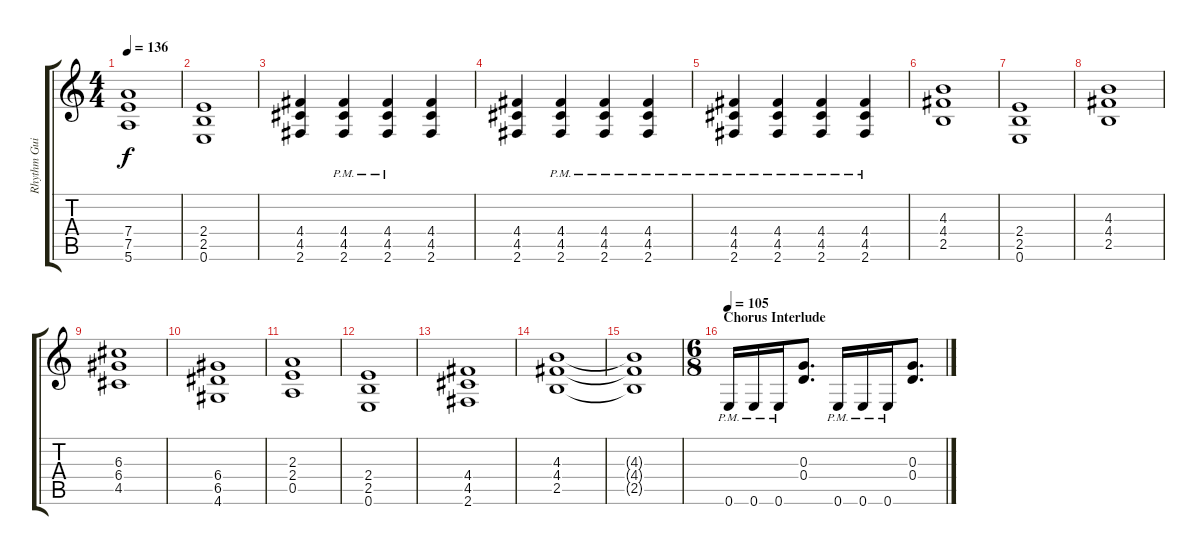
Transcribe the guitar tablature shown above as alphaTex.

\track ("Rhythm Guitar" "Rhythm Gui") {instrument distortionguitar}
\staff {score tabs}
\tuning (E4 B3 G3 D3 A2 E2) {hide}
\ts (4 4)
\tempo 136
\clef g2
\ks c
(7.4 7.5 5.6).1{dy f} |
(2.4 2.5 0.6).1 |
(4.4 4.5 2.6).4 (4.4{pm} 4.5{pm} 2.6{pm}).4 (4.4{pm} 4.5{pm} 2.6{pm}).4 (4.4 4.5 2.6).4 |
(4.4 4.5 2.6).4 (4.4{pm} 4.5{pm} 2.6{pm}).4 (4.4{pm} 4.5{pm} 2.6{pm}).4 (4.4{pm} 4.5{pm} 2.6{pm}).4 |
(4.4{pm} 4.5{pm} 2.6{pm}).4 (4.4{pm} 4.5{pm} 2.6{pm}).4 (4.4{pm} 4.5{pm} 2.6{pm}).4 (4.4{pm} 4.5{pm} 2.6{pm}).4 |
(4.3 4.4 2.5).1 |
(2.4 2.5 0.6).1 |
(4.3 4.4 2.5).1 |
(6.3 6.4 4.5).1 |
(6.4 6.5 4.6).1 |
(2.3 2.4 0.5).1 |
(2.4 2.5 0.6).1 |
(4.4 4.5 2.6).1 |
(4.3 4.4 2.5).1 |
(4.3{t} 4.4{t} 2.5{t}).1 |
\ts (6 8)
\section ("" "Chorus Interlude")
\tempo 105
0.6{pm}.16 0.6{pm}.16 0.6{pm}.16 (0.3 0.4).8{d} 0.6{pm}.16 0.6{pm}.16 0.6{pm}.16 (0.3 0.4).8{d}
